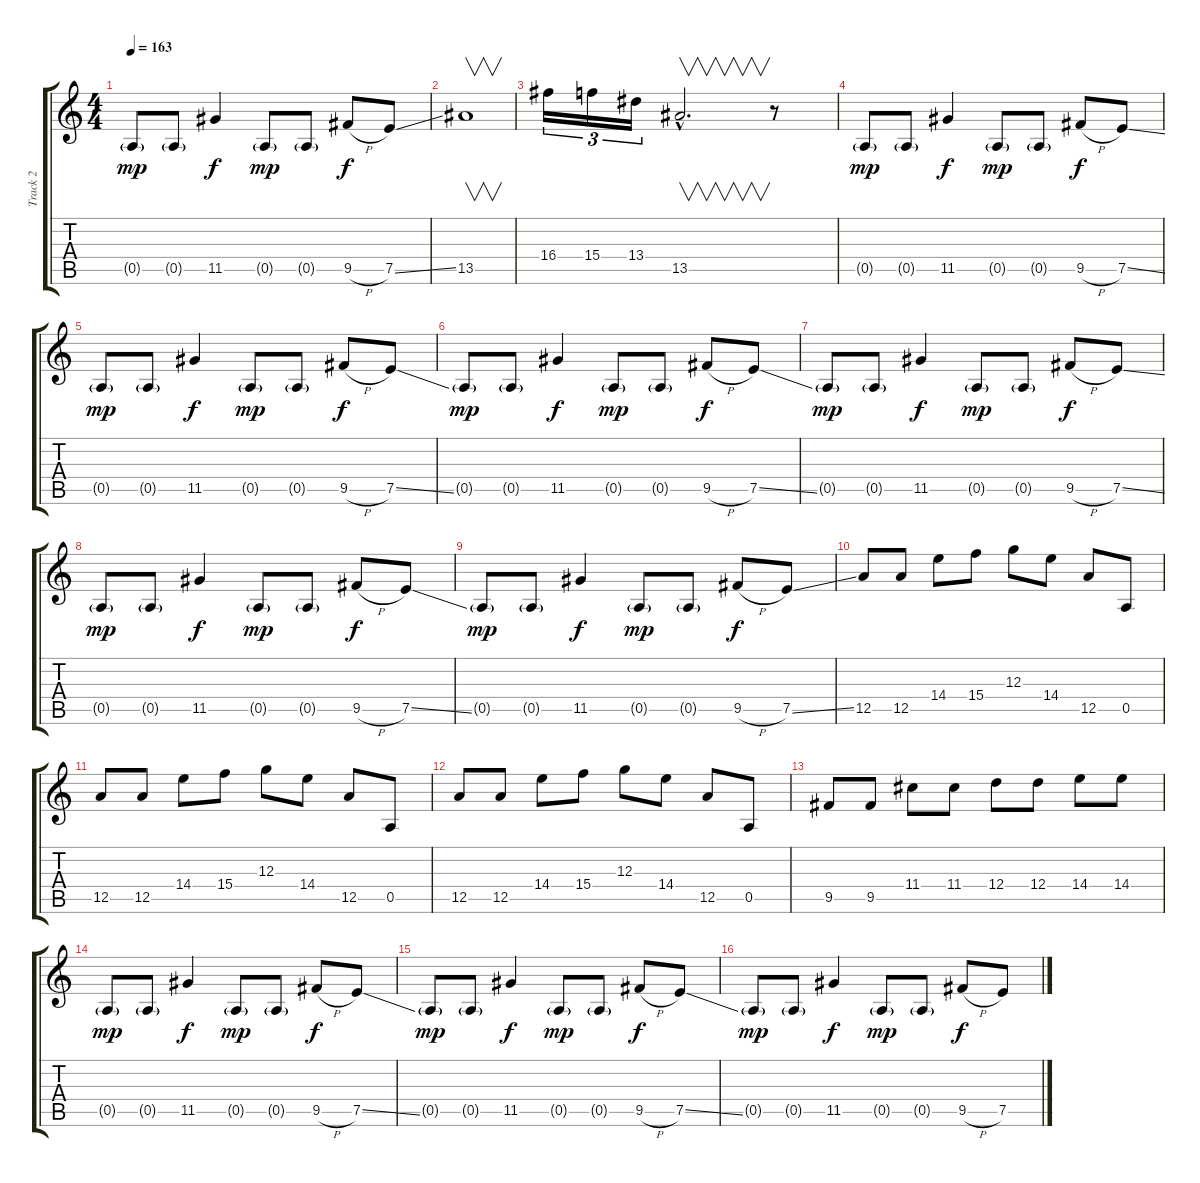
\track ("Track 2" "Track 2") {instrument distortionguitar}
\staff {score tabs}
\tuning (E4 B3 G3 D3 A2 E2) {hide}
\ts (4 4)
\tempo 163
\clef g2
\ks c
0.5{g}.8{dy mp} 0.5{g}.8 11.5.4{dy f} 0.5{g}.8{dy mp} 0.5{g}.8 9.5{h}.8{dy f} 7.5{ss}.8 |
13.5.1{v} |
16.4.16{tu (3 2)} 15.4.16{tu (3 2)} 13.4.16{tu (3 2)} 13.5{hac}.2{v d} r.8 |
0.5{g}.8{dy mp} 0.5{g}.8 11.5.4{dy f} 0.5{g}.8{dy mp} 0.5{g}.8 9.5{h}.8{dy f} 7.5{ss}.8 |
0.5{g}.8{dy mp} 0.5{g}.8 11.5.4{dy f} 0.5{g}.8{dy mp} 0.5{g}.8 9.5{h}.8{dy f} 7.5{ss}.8 |
0.5{g}.8{dy mp} 0.5{g}.8 11.5.4{dy f} 0.5{g}.8{dy mp} 0.5{g}.8 9.5{h}.8{dy f} 7.5{ss}.8 |
0.5{g}.8{dy mp} 0.5{g}.8 11.5.4{dy f} 0.5{g}.8{dy mp} 0.5{g}.8 9.5{h}.8{dy f} 7.5{ss}.8 |
0.5{g}.8{dy mp} 0.5{g}.8 11.5.4{dy f} 0.5{g}.8{dy mp} 0.5{g}.8 9.5{h}.8{dy f} 7.5{ss}.8 |
0.5{g}.8{dy mp} 0.5{g}.8 11.5.4{dy f} 0.5{g}.8{dy mp} 0.5{g}.8 9.5{h}.8{dy f} 7.5{ss}.8 |
12.5.8 12.5.8 14.4.8 15.4.8 12.3.8 14.4.8 12.5.8 0.5.8 |
12.5.8 12.5.8 14.4.8 15.4.8 12.3.8 14.4.8 12.5.8 0.5.8 |
12.5.8 12.5.8 14.4.8 15.4.8 12.3.8 14.4.8 12.5.8 0.5.8 |
9.5.8 9.5.8 11.4.8 11.4.8 12.4.8 12.4.8 14.4.8 14.4.8 |
0.5{g}.8{dy mp} 0.5{g}.8 11.5.4{dy f} 0.5{g}.8{dy mp} 0.5{g}.8 9.5{h}.8{dy f} 7.5{ss}.8 |
0.5{g}.8{dy mp} 0.5{g}.8 11.5.4{dy f} 0.5{g}.8{dy mp} 0.5{g}.8 9.5{h}.8{dy f} 7.5{ss}.8 |
0.5{g}.8{dy mp} 0.5{g}.8 11.5.4{dy f} 0.5{g}.8{dy mp} 0.5{g}.8 9.5{h}.8{dy f} 7.5{ss}.8
